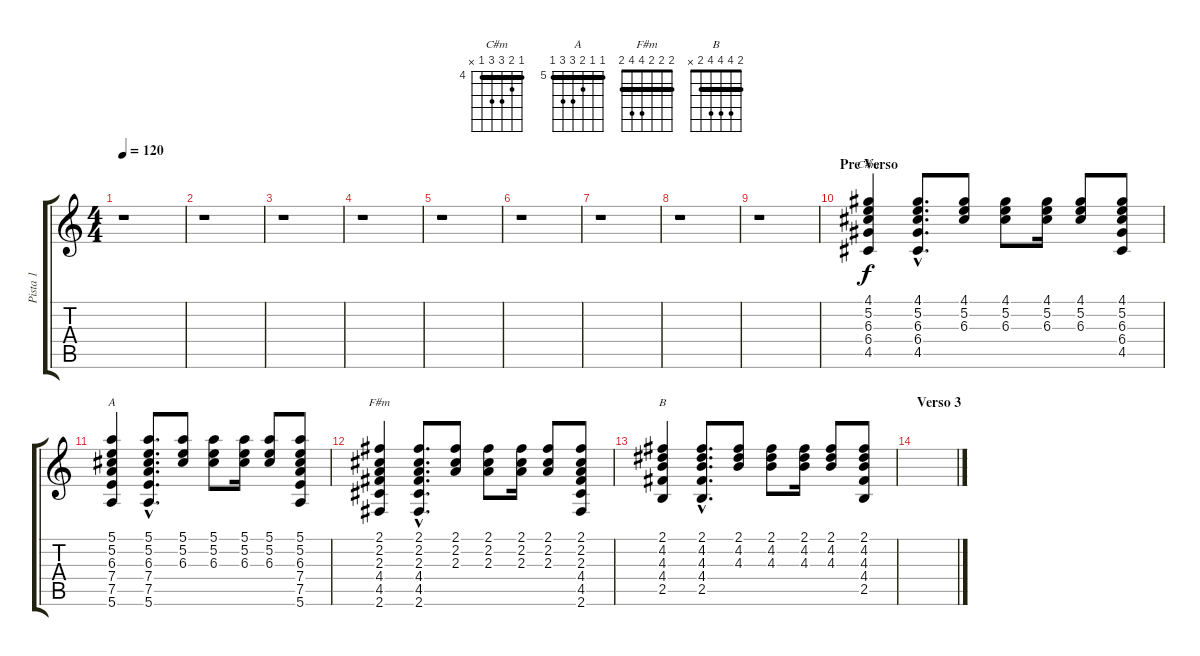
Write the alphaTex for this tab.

\track ("Pista 1" "Pista 1") {instrument distortionguitar}
\staff {score tabs}
\tuning (E4 B3 G3 D3 A2 E2) {hide}
\chord ("C#m" 4 5 6 6 4 x) {firstfret 4 barre 4}
\chord ("A" 5 5 6 7 7 5) {firstfret 5 barre 5}
\chord ("F#m" 2 2 2 4 4 2) {barre 2}
\chord ("B" 2 4 4 4 2 x) {barre 2}
\ts (4 4)
\tempo 120
\clef g2
\ks c
r.1{dy f} |
r.1 |
r.1 |
r.1 |
r.1 |
r.1 |
r.1 |
r.1 |
r.1 |
\section ("" "Pre Verso")
(4.1 5.2 6.3 6.4 4.5).4{ch "C#m"} (4.1{hac} 5.2{hac} 6.3{hac} 6.4{hac} 4.5{hac}).8{d} (4.1 5.2 6.3).8 (4.1 5.2 6.3).8 (4.1 5.2 6.3).16 (4.1 5.2 6.3).8 (4.1 5.2 6.3 6.4 4.5).8 |
(5.1 5.2 6.3 7.4 7.5 5.6).4{ch "A"} (5.1{hac} 5.2{hac} 6.3{hac} 7.4{hac} 7.5{hac} 5.6{hac}).8{d} (5.1 5.2 6.3).8 (5.1 5.2 6.3).8 (5.1 5.2 6.3).16 (5.1 5.2 6.3).8 (5.1 5.2 6.3 7.4 7.5 5.6).8 |
(2.1 2.2 2.3 4.4 4.5 2.6).4{ch "F#m"} (2.1{hac} 2.2{hac} 2.3{hac} 4.4{hac} 4.5{hac} 2.6{hac}).8{d} (2.1 2.2 2.3).8 (2.1 2.2 2.3).8 (2.1 2.2 2.3).16 (2.1 2.2 2.3).8 (2.1 2.2 2.3 4.4 4.5 2.6).8 |
(2.1 4.2 4.3 4.4 2.5).4{ch "B"} (2.1{hac} 4.2{hac} 4.3{hac} 4.4{hac} 2.5{hac}).8{d} (2.1 4.2 4.3).8 (2.1 4.2 4.3).8 (2.1 4.2 4.3).16 (2.1 4.2 4.3).8 (2.1 4.2 4.3 4.4 2.5).8 |
\section ("" "Verso 3")
